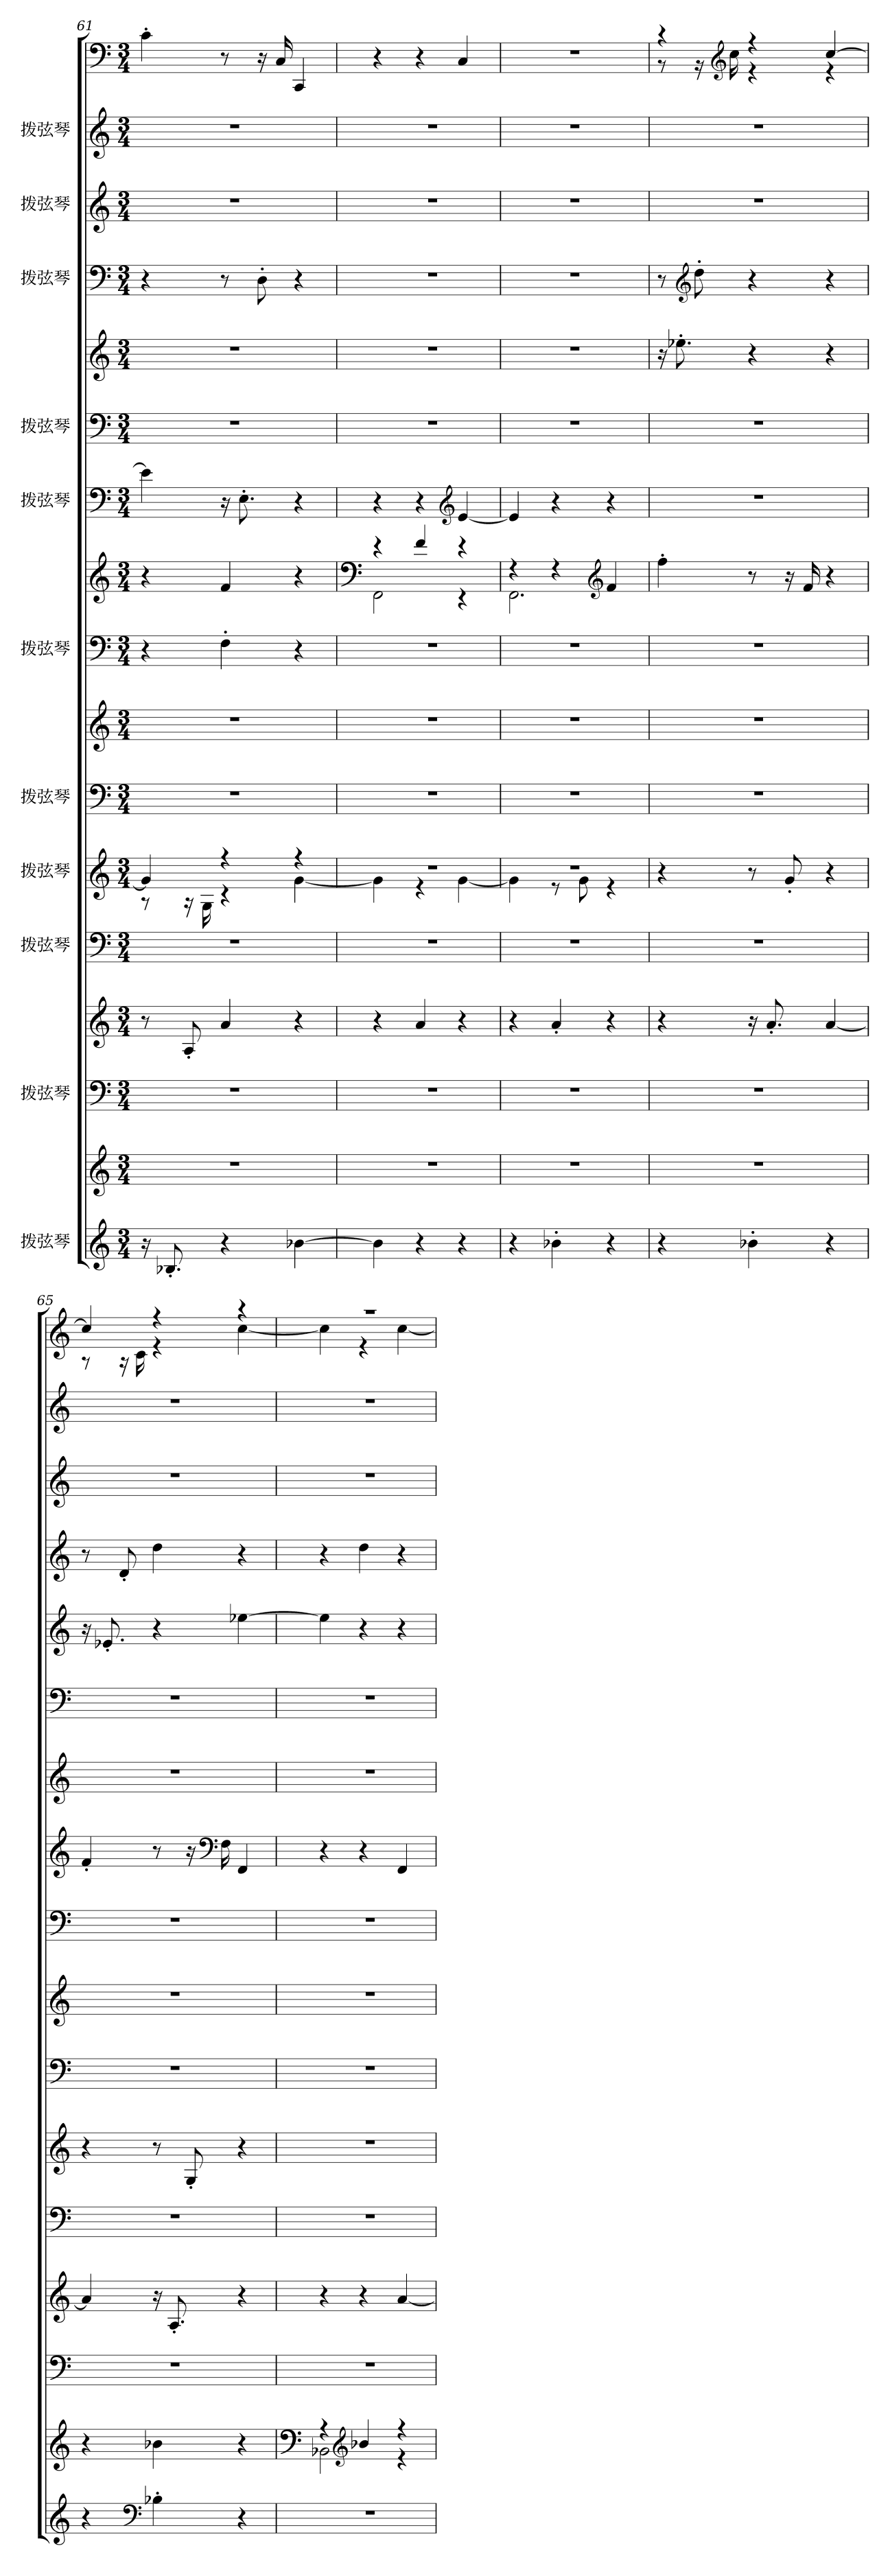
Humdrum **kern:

**kern	**kern	**kern	**kern	**kern	**kern	**kern	**kern	**kern	**kern	**kern	**kern	**kern	**kern	**kern	**kern	**kern
*part11	*part11	*part10	*part10	*part9	*part8	*part7	*part7	*part6	*part6	*part5	*part4	*part4	*part3	*part2	*part1	*part1
*staff17	*staff16	*staff15	*staff14	*staff13	*staff12	*staff11	*staff10	*staff9	*staff8	*staff7	*staff6	*staff5	*staff4	*staff3	*staff2	*staff1
*I"拨弦琴	*	*I"拨弦琴	*	*I"拨弦琴	*I"拨弦琴	*I"拨弦琴	*	*I"拨弦琴	*	*I"拨弦琴	*I"拨弦琴	*	*I"拨弦琴	*I"拨弦琴	*I"拨弦琴	*
*clefG2	*clefG2	*clefF4	*clefG2	*clefF4	*clefG2	*clefF4	*clefG2	*clefF4	*clefG2	*clefF4	*clefF4	*clefG2	*clefF4	*clefG2	*clefG2	*clefF4
*k[]	*k[]	*k[]	*k[]	*k[]	*k[]	*k[]	*k[]	*k[]	*k[]	*k[]	*k[]	*k[]	*k[]	*k[]	*k[]	*k[]
*M3/4	*M3/4	*M3/4	*M3/4	*M3/4	*M3/4	*M3/4	*M3/4	*M3/4	*M3/4	*M3/4	*M3/4	*M3/4	*M3/4	*M3/4	*M3/4	*M3/4
=61	=61	=61	=61	=61	=61	=61	=61	=61	=61	=61	=61	=61	=61	=61	=61	=61
*	*	*	*	*	*^	*	*	*	*	*	*	*	*	*	*	*
16r	2.r	2.r	8r	2.r	4g/]	8r	2.r	2.r	4r	4r	4e\]	2.r	2.r	4r	2.r	2.r	4c'\
8.B-X'/	.	.	.	.	.	.	.	.	.	.	.	.	.	.	.	.	.
.	.	.	8A'/	.	.	16r	.	.	.	.	.	.	.	.	.	.	.
.	.	.	.	.	.	16G\	.	.	.	.	.	.	.	.	.	.	.
4r	.	.	4a/	.	4r	4r	.	.	4F'\	4f/	16r	.	.	8r	.	.	8r
.	.	.	.	.	.	.	.	.	.	.	8.E'\	.	.	.	.	.	.
.	.	.	.	.	.	.	.	.	.	.	.	.	.	8D'\	.	.	16r
.	.	.	.	.	.	.	.	.	.	.	.	.	.	.	.	.	16C/
[4b-X\	.	.	4r	.	4r	[4g\	.	.	4r	4r	4r	.	.	4r	.	.	4CC/
=62	=62	=62	=62	=62	=62	=62	=62	=62	=62	=62	=62	=62	=62	=62	=62	=62	=62
*	*	*	*	*	*	*	*	*	*	*clefF4	*	*	*	*	*	*	*
*	*	*	*	*	*	*	*	*	*	*^	*	*	*	*	*	*	*
4b-\]	2.r	2.r	4r	2.r	2.r	4g\]	2.r	2.r	2.r	4r	2FF\	4r	2.r	2.r	2.r	2.r	2.r	4r
4r	.	.	4a/	.	.	4r	.	.	.	4f/	.	4r	.	.	.	.	.	4r
*	*	*	*	*	*	*	*	*	*	*	*	*clefG2	*	*	*	*	*	*
4r	.	.	4r	.	.	[4g\	.	.	.	4r	4r	[4e/	.	.	.	.	.	4C/
=63	=63	=63	=63	=63	=63	=63	=63	=63	=63	=63	=63	=63	=63	=63	=63	=63	=63	=63
4r	2.r	2.r	4r	2.r	2.r	4g\]	2.r	2.r	2.r	4r	2.FF\	4e/]	2.r	2.r	2.r	2.r	2.r	2.r
4b-X'\	.	.	4a'/	.	.	8r	.	.	.	4r	.	4r	.	.	.	.	.	.
.	.	.	.	.	.	8g\	.	.	.	.	.	.	.	.	.	.	.	.
*	*	*	*	*	*	*	*	*	*	*clefG2	*	*	*	*	*	*	*	*
4r	.	.	4r	.	.	4r	.	.	.	4f/	.	4r	.	.	.	.	.	.
*	*	*	*	*	*v	*v	*	*	*	*v	*v	*	*	*	*	*	*	*
!!LO:PB:g=z
=64	=64	=64	=64	=64	=64	=64	=64	=64	=64	=64	=64	=64	=64	=64	=64	=64
*	*	*	*	*	*	*	*	*	*	*	*	*	*	*	*	*^
4r	2.r	2.r	4r	2.r	4r	2.r	2.r	2.r	4ff'\	2.r	2.r	16r	8r	2.r	2.r	4r	8r
.	.	.	.	.	.	.	.	.	.	.	.	8.ee-X'\	.	.	.	.	.
*	*	*	*	*	*	*	*	*	*	*	*	*	*clefG2	*	*	*	*
.	.	.	.	.	.	.	.	.	.	.	.	.	8dd'\	.	.	.	16r
*	*	*	*	*	*	*	*	*	*	*	*	*	*	*	*	*clefG2	*
.	.	.	.	.	.	.	.	.	.	.	.	.	.	.	.	.	16cc\
4b-X'\	.	.	16r	.	8r	.	.	.	8r	.	.	4r	4r	.	.	4r	4r
.	.	.	8.a'/	.	.	.	.	.	.	.	.	.	.	.	.	.	.
.	.	.	.	.	8g'/	.	.	.	16r	.	.	.	.	.	.	.	.
.	.	.	.	.	.	.	.	.	16f/	.	.	.	.	.	.	.	.
4r	.	.	[4a/	.	4r	.	.	.	4r	.	.	4r	4r	.	.	[4cc/	4r
=65	=65	=65	=65	=65	=65	=65	=65	=65	=65	=65	=65	=65	=65	=65	=65	=65	=65
4r	4r	2.r	4a/]	2.r	4r	2.r	2.r	2.r	4f'/	2.r	2.r	16r	8r	2.r	2.r	4cc/]	8r
.	.	.	.	.	.	.	.	.	.	.	.	8.e-X'/	.	.	.	.	.
.	.	.	.	.	.	.	.	.	.	.	.	.	8d'/	.	.	.	16r
.	.	.	.	.	.	.	.	.	.	.	.	.	.	.	.	.	16c\
*clefF4	*	*	*	*	*	*	*	*	*	*	*	*	*	*	*	*	*
4B-X'\	4b-X\	.	16r	.	8r	.	.	.	8r	.	.	4r	4dd\	.	.	4r	4r
.	.	.	8.A'/	.	.	.	.	.	.	.	.	.	.	.	.	.	.
.	.	.	.	.	8G'/	.	.	.	16r	.	.	.	.	.	.	.	.
*	*	*	*	*	*	*	*	*	*clefF4	*	*	*	*	*	*	*	*
.	.	.	.	.	.	.	.	.	16F\	.	.	.	.	.	.	.	.
4r	4r	.	4r	.	4r	.	.	.	4FF/	.	.	[4ee-X\	4r	.	.	4r	[4cc\
=66	=66	=66	=66	=66	=66	=66	=66	=66	=66	=66	=66	=66	=66	=66	=66	=66	=66
*	*clefF4	*	*	*	*	*	*	*	*	*	*	*	*	*	*	*	*
*	*^	*	*	*	*	*	*	*	*	*	*	*	*	*	*	*	*
2.r	4r	2BB-X\	2.r	4r	2.r	2.r	2.r	2.r	2.r	4r	2.r	2.r	4ee-\]	4r	2.r	2.r	2.r	4cc\]
*	*clefG2	*	*	*	*	*	*	*	*	*	*	*	*	*	*	*	*	*
.	4b-X/	.	.	4r	.	.	.	.	.	4r	.	.	4r	4dd\	.	.	.	4r
.	4r	4r	.	[4a/	.	.	.	.	.	4FF/	.	.	4r	4r	.	.	.	[4cc\
*	*v	*v	*	*	*	*	*	*	*	*	*	*	*	*	*	*	*v	*v
=	=	=	=	=	=	=	=	=	=	=	=	=	=	=	=	=
*-	*-	*-	*-	*-	*-	*-	*-	*-	*-	*-	*-	*-	*-	*-	*-	*-
